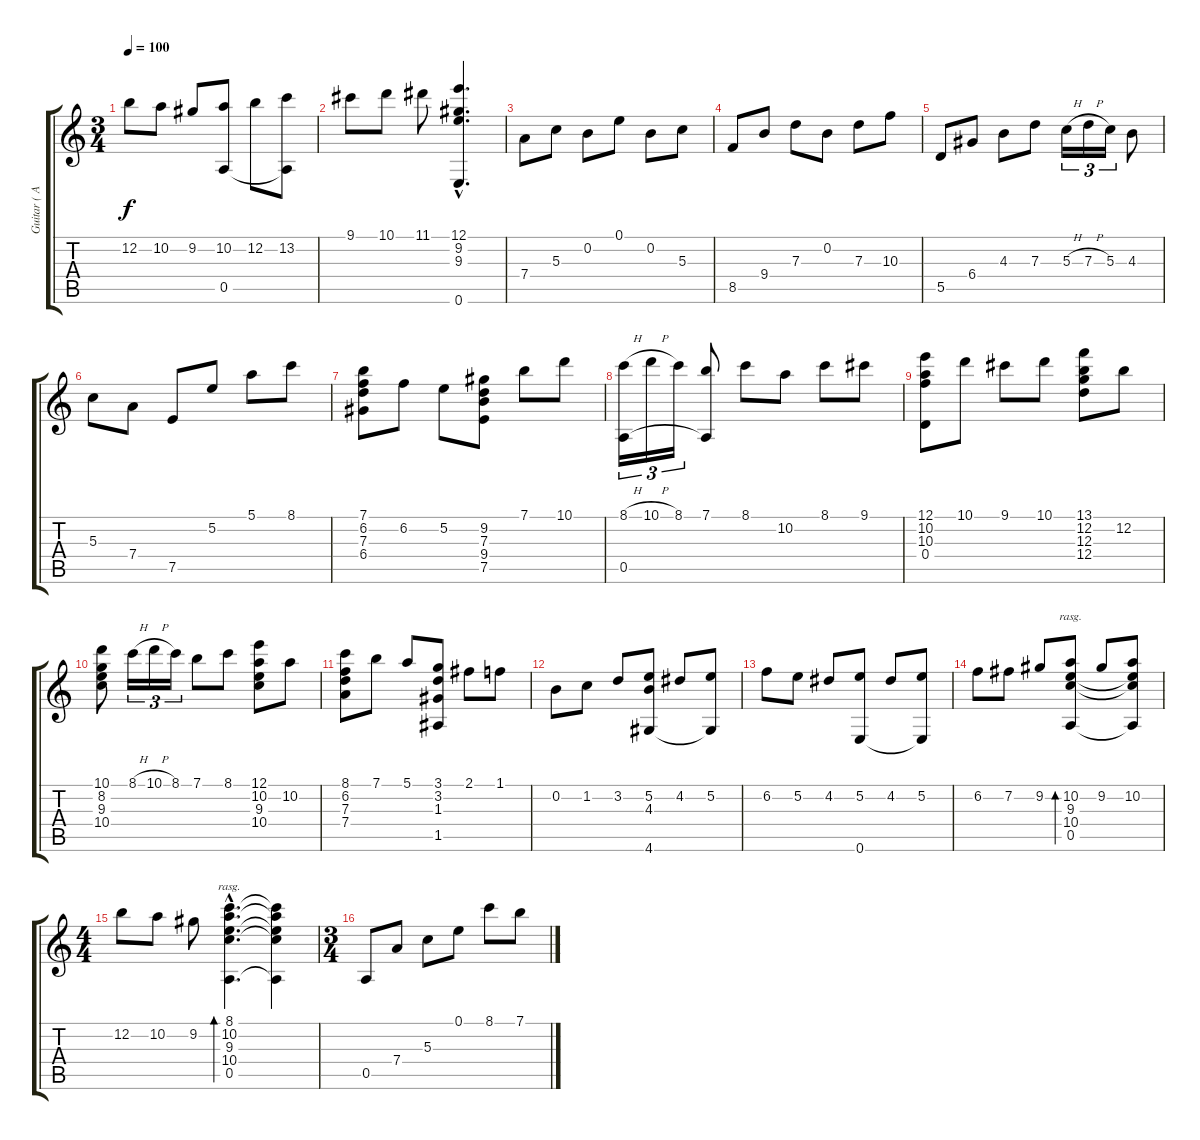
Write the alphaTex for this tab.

\track ("Guitar ( Accoustic Nylon)" "Guitar ( A") {instrument acousticguitarnylon}
\staff {score tabs}
\tuning (E4 B3 G3 D3 A2 E2) {hide}
\ts (3 4)
\tempo 100
\clef g2
\ks c
12.2.8{dy f} 10.2.8 9.2.8 (10.2 0.5).8 12.2.8 (13.2 0.5{t}).8 |
9.1.8 10.1.8 11.1.8 (12.1{hac} 9.2{hac} 9.3{hac} 0.6{hac}).4{d} |
\section ("" "")
7.4.8 5.3.8 0.2.8 0.1.8 0.2.8 5.3.8 |
8.5.8 9.4.8 7.3.8 0.2.8 7.3.8 10.3.8 |
5.5.8 6.4.8 4.3.8 7.3.8 5.3{h}.16{tu (3 2)} 7.3{h}.16{tu (3 2)} 5.3.16{tu (3 2)} 4.3.8 |
5.3.8 7.4.8 7.5.8 5.2.8 5.1.8 8.1.8 |
(7.1 6.2 7.3 6.4).8 6.2.8 5.2.8 (9.2 7.3 9.4 7.5).8 7.1.8 10.1.8 |
(8.1{h} 0.5).16{tu (3 2)} 10.1{h}.16{tu (3 2)} 8.1.16{tu (3 2)} (7.1 0.5{t}).8 8.1.8 10.2.8 8.1.8 9.1.8 |
(12.1 10.2 10.3 0.4).8 10.1.8 9.1.8 10.1.8 (13.1 12.2 12.3 12.4).8 12.2.8 |
(10.1 8.2 9.3 10.4).8 8.1{h}.16{tu (3 2)} 10.1{h}.16{tu (3 2)} 8.1.16{tu (3 2)} 7.1.8 8.1.8 (12.1 10.2 9.3 10.4).8 10.2.8 |
(8.1 6.2 7.3 7.4).8 7.1.8 5.1.8 (3.1 3.2 1.3 1.5).8 2.1.8 1.1.8 |
0.2.8 1.2.8 3.2.8 (5.2 4.3 4.6).8 4.2.8 (5.2 4.6{t}).8 |
6.2.8 5.2.8 4.2.8 (5.2 0.6).8 4.2.8 (5.2 0.6{t}).8 |
6.2.8 7.2.8 9.2.8 (10.2 9.3 10.4 0.5).8{bd 240 rasg ii} 9.2.8 (10.2 9.3{t} 10.4{t} 0.5{t}).8 |
\ts (4 4)
12.2.8 10.2.8 9.2.8 (8.1{hac} 10.2{hac} 9.3{hac} 10.4{hac} 0.5{hac}).4{d bd 480 rasg ii} (8.1{t} 10.2{t} 9.3{t} 10.4{t} 0.5{t}).4 |
\ts (3 4)
\section ("" "")
0.5.8 7.4.8 5.3.8 0.1.8 8.1.8 7.1.8
